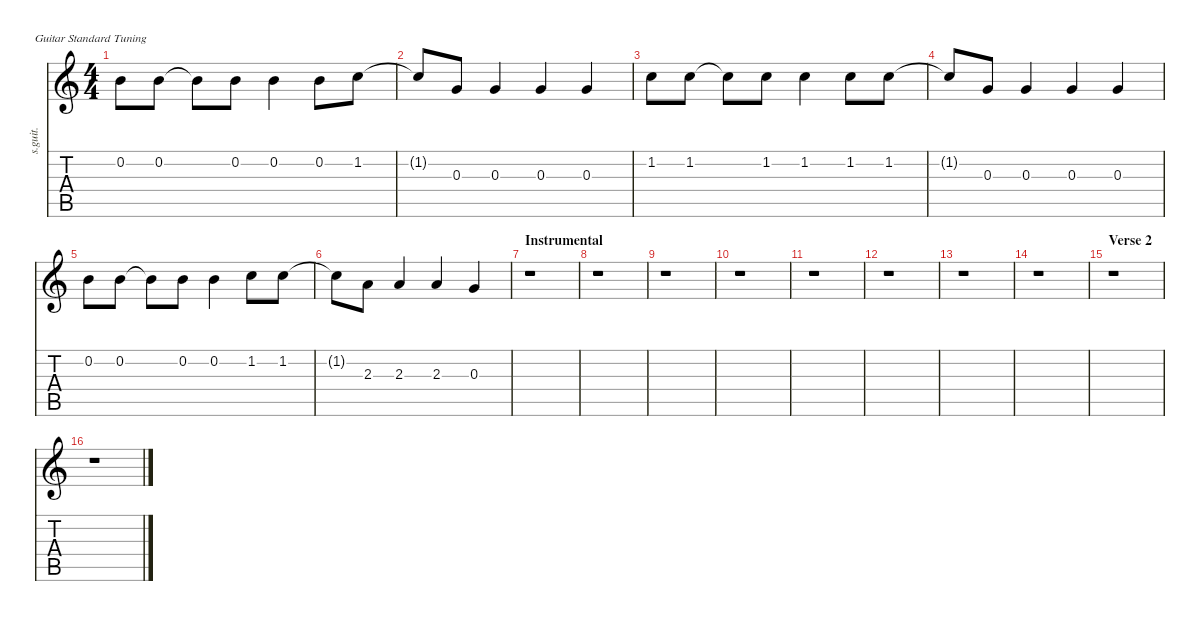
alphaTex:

\defaultSystemsLayout 4
\hideDynamics
\bracketExtendMode nobrackets
\track ("Mark - Backing Vocals" "s.guit.") {instrument baritonesax}
\staff {score tabs}
\tuning (E4 B3 G3 D3 A2 E2)
\displaytranspose 12
\ts (4 4)
\tempo (149 hide)
\clef g2
\ks c
0.2.8{lyrics (0 "") lyrics (1 "") lyrics (2 "") lyrics (3 "") lyrics (4 "") dy f} 0.2.8{lyrics (0 "") lyrics (1 "") lyrics (2 "") lyrics (3 "") lyrics (4 "")} 0.2{t}.8{lyrics (0 "") lyrics (1 "") lyrics (2 "") lyrics (3 "") lyrics (4 "")} 0.2.8{lyrics (0 "") lyrics (1 "") lyrics (2 "") lyrics (3 "") lyrics (4 "")} 0.2.4{lyrics (0 "") lyrics (1 "") lyrics (2 "") lyrics (3 "") lyrics (4 "")} 0.2.8{lyrics (0 "") lyrics (1 "") lyrics (2 "") lyrics (3 "") lyrics (4 "")} 1.2.8{lyrics (0 "") lyrics (1 "") lyrics (2 "") lyrics (3 "") lyrics (4 "")} |
1.2{t}.8{lyrics (0 "") lyrics (1 "") lyrics (2 "") lyrics (3 "") lyrics (4 "")} 0.3.8{lyrics (0 "") lyrics (1 "") lyrics (2 "") lyrics (3 "") lyrics (4 "")} 0.3.4{lyrics (0 "") lyrics (1 "") lyrics (2 "") lyrics (3 "") lyrics (4 "")} 0.3.4{lyrics (0 "") lyrics (1 "") lyrics (2 "") lyrics (3 "") lyrics (4 "")} 0.3.4{lyrics (0 "") lyrics (1 "") lyrics (2 "") lyrics (3 "") lyrics (4 "")} |
1.2.8{lyrics (0 "") lyrics (1 "") lyrics (2 "") lyrics (3 "") lyrics (4 "")} 1.2.8{lyrics (0 "") lyrics (1 "") lyrics (2 "") lyrics (3 "") lyrics (4 "")} 1.2{t}.8{lyrics (0 "") lyrics (1 "") lyrics (2 "") lyrics (3 "") lyrics (4 "")} 1.2.8{lyrics (0 "") lyrics (1 "") lyrics (2 "") lyrics (3 "") lyrics (4 "")} 1.2.4{lyrics (0 "") lyrics (1 "") lyrics (2 "") lyrics (3 "") lyrics (4 "")} 1.2.8{lyrics (0 "") lyrics (1 "") lyrics (2 "") lyrics (3 "") lyrics (4 "")} 1.2.8{lyrics (0 "") lyrics (1 "") lyrics (2 "") lyrics (3 "") lyrics (4 "")} |
1.2{t}.8{lyrics (0 "") lyrics (1 "") lyrics (2 "") lyrics (3 "") lyrics (4 "")} 0.3.8{lyrics (0 "") lyrics (1 "") lyrics (2 "") lyrics (3 "") lyrics (4 "")} 0.3.4{lyrics (0 "") lyrics (1 "") lyrics (2 "") lyrics (3 "") lyrics (4 "")} 0.3.4{lyrics (0 "") lyrics (1 "") lyrics (2 "") lyrics (3 "") lyrics (4 "")} 0.3.4{lyrics (0 "") lyrics (1 "") lyrics (2 "") lyrics (3 "") lyrics (4 "")} |
0.2.8{lyrics (0 "") lyrics (1 "") lyrics (2 "") lyrics (3 "") lyrics (4 "")} 0.2.8{lyrics (0 "") lyrics (1 "") lyrics (2 "") lyrics (3 "") lyrics (4 "")} 0.2{t}.8{lyrics (0 "") lyrics (1 "") lyrics (2 "") lyrics (3 "") lyrics (4 "")} 0.2.8{lyrics (0 "") lyrics (1 "") lyrics (2 "") lyrics (3 "") lyrics (4 "")} 0.2.4{lyrics (0 "") lyrics (1 "") lyrics (2 "") lyrics (3 "") lyrics (4 "")} 1.2.8{lyrics (0 "") lyrics (1 "") lyrics (2 "") lyrics (3 "") lyrics (4 "")} 1.2.8{lyrics (0 "") lyrics (1 "") lyrics (2 "") lyrics (3 "") lyrics (4 "")} |
1.2{t}.8{lyrics (0 "") lyrics (1 "") lyrics (2 "") lyrics (3 "") lyrics (4 "")} 2.3.8{lyrics (0 "") lyrics (1 "") lyrics (2 "") lyrics (3 "") lyrics (4 "")} 2.3.4{lyrics (0 "") lyrics (1 "") lyrics (2 "") lyrics (3 "") lyrics (4 "")} 2.3.4{lyrics (0 "") lyrics (1 "") lyrics (2 "") lyrics (3 "") lyrics (4 "")} 0.3.4{lyrics (0 "") lyrics (1 "") lyrics (2 "") lyrics (3 "") lyrics (4 "")} |
\section ("" "Instrumental")
r.1 |
r.1 |
r.1 |
r.1 |
r.1 |
r.1 |
r.1 |
r.1 |
\section ("" "Verse 2")
r.1 |
r.1
